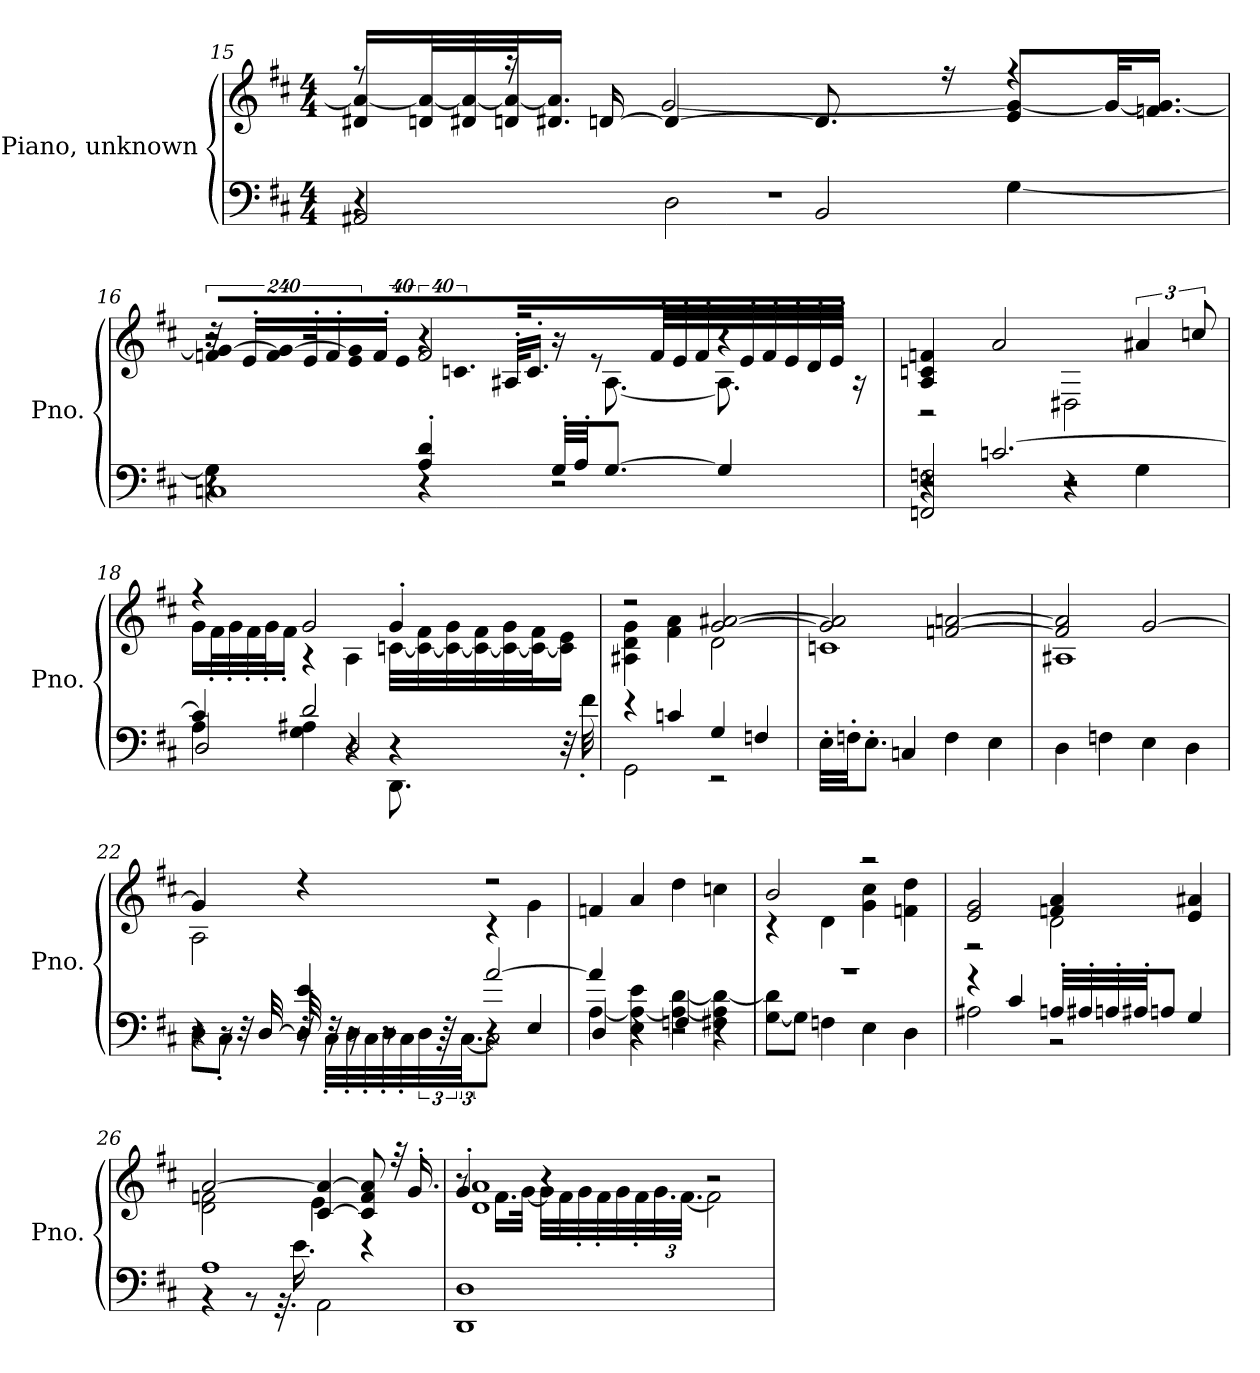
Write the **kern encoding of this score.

**kern	**kern
*part1	*part1
*staff2	*staff1
*I"Piano, unknown	*
*I'Pno.	*
!!LO:LB:g=z
*clefF4	*clefG2
*k[f#c#]	*k[f#c#]
*M4/4	*M4/4
=15	=15
*^	*^
*	*^	*	*
1r	4r	2AA#X/	8r	16d#X/ 16a/_LL
.	.	.	.	32dn/ 32a/_L
.	.	.	.	32d#X/ 32a/_
.	.	.	16r	32dn/ 32a/_J
.	.	.	.	16.d#X/ 16.a/]JJ
.	.	.	[16dn/	.
.	2D\	.	4d/_	[2g/
.	.	2BB/	8.d/]	.
.	.	.	16r	.
.	[4G\	.	4r	8e/ 8g/_L
.	.	.	.	32g/KL_
.	.	.	.	16.fn/ 16.g/_JJ
!!LO:PB:g=z
=16	=16	=16	=16	=16
*	*	*	*	*^
!	!	!	!	!	!LO:N:vis=16
4r	4G\]	1Cn	32r	2r	1920%137fn/ 1920%137g/_LL
.	.	.	16e'/LL	.	.
!	!	!	!	!	!LO:N:vis=16
.	.	.	.	.	1920%137f/ 1920%137g/_
.	.	.	32e'/K	.	.
.	.	.	16f'/	.	.
!	!	!	!	!	!LO:N:vis=16
.	.	.	.	.	1920%137e/ 1920%137g/]
.	.	.	16f'/JJ	.	.
!	!	!	!	!	!LO:N:vis=32
.	.	.	.	.	640%23e/JJk
!	!	!	!	!	!LO:N:vis=32
4A/' 4d/'	4r	.	2f/	.	640%23r
!	!	!	!	!	!LO:N:vis=8.
.	.	.	.	.	640%137cn/
32G'/LLL	2r	.	.	16r	32A#X'/KLL
32A'/JJ	.	.	.	.	16.c'/JJ
[8.G/J	.	.	.	[8.A#\	.
.	.	.	.	.	8r
4G/]	.	.	4r	8.A#\]	32f'/LLL
.	.	.	.	.	32e'/
.	.	.	.	.	32f'/
.	.	.	.	.	32e'/
.	.	.	.	.	32f'/
.	.	.	.	.	32e'/
.	.	.	.	16r	32d'/
.	.	.	.	.	32e'/JJJ
*	*	*	*	*v	*v
=17	=17	=17	=17	=17
4r	2r	2FFn/ 2Fn/	4A/ 4cn/ 4fn/	2r
[2.cn/	.	.	2a/	.
.	4r	2r	.	2D#X\
.	4G\	.	6a#X/	.
.	.	.	12ccn/	.
!!LO:LB:g=z	!!
=18	=18	=18	=18	=18
4c/]	4A\	2D/	4r	16g\LL
.	.	.	.	32f#'\L
.	.	.	.	32g'\
.	.	.	.	32f#'\
.	.	.	.	32g'\J
.	.	.	.	16f#'\JJ
2d/	4G\ 4A#X\	.	2g/	4r
.	4r	2D/	.	4A\
4r	8.DD\	.	4g'/	[32cn\LLL
.	.	.	.	32c\_ 32f#\
.	.	.	.	32c\_ 32g\
.	.	.	.	32c\_ 32f#\
.	.	.	.	32c\_ 32g\
.	.	.	.	32c\_ 32f#\J
.	32r	.	.	16c\] 16e\JJ
.	32f#'\	.	.	.
*	*v	*v	*	*
=19	=19	=19	=19
4r	2GG\	2r	4A#X\ 4d\ 4g\
4cn/	.	.	4f#\ 4a\
4G/	2r	[2g/ [2a#X/	2d\
4Fn/	.	.	.
*v	*v	*	*
=20	=20	=20
32E'\LLL	2g/] 2a#/]	1cn
32Fn'\JJ	.	.
8.E'\J	.	.
4Cn/	.	.
4F\	[2fn/ [2an/	.
4E\	.	.
=21	=21	=21
4D\	2f/] 2a/]	1A#X
4Fn\	.	.
4E\	[2g/	.
4D\	.	.
!!LO:LB:g=z	!!
=22	=22	=22
*^	*	*
*	*^	*	*
4r	8D\L	8r	4g/]	2A\
.	8C#'\J	16r	.	.
.	.	32r	.	.
.	.	[32D/	.	.
4e/	32r	32D/]	4r	.
.	32C#'\LLL	32r	.	.
.	32D'\	16r	.	.
.	32C#'\	.	.	.
.	32D'\	8r	.	.
.	32C#'\	.	.	.
.	48D\JJJ	.	.	.
.	96r	.	.	.
.	[48.C#\	.	.	.
[2a/	2C#\]	4r	2r	4r
.	.	4E/	.	4g\
*	*	*	*v	*v
=23	=23	=23	=23
4a/]	[4A\	4D/	4fn/
4r	4E\ 4A\_ 4e\	4r	4a/
2r	4A\_ [4d\	4Fn/	4dd\
.	4F#X\ 4A\] 4d\_	4r	4ccn\
*	*v	*v	*
=24	=24	=24
*	*	*^
1r	[8G\ 8d\]L	2b/	4r
.	8G\J]	.	.
.	4Fn\	.	4d\
.	4E\	2r	4g\ 4cc#\
.	4D\	.	4fn\ 4dd\
!!LO:LB:g=z	!!
=25	=25	=25	=25
4r	2A#X\	2e/ 2g/	2r
4c#/	.	.	.
32An'/LLL	2r	4fn/ 4a/	2d\
32A#X'/	.	.	.
32An'/	.	.	.
32A#X'/JJ	.	.	.
8An/J	.	.	.
4G/	.	4e/ 4a#X/	.
=26	=26	=26	=26
1A	4r	[2a/	2d\ 2fn\
.	8r	.	.
.	32r	.	.
.	16.e'\	.	.
.	2AA\	[4c#/ 4a/_	4e\
.	.	8c#/] 8f/ 8a/]	4r
.	.	32r	.
.	.	16.g'/	.
*v	*v	*	*
=27	=27	=27
*	*	*^
1DD 1D	4g'/	8r	1d 1a
.	.	16.f#\LL	.
.	.	[32g\JJk	.
.	4r	32g\LLL]	.
.	.	32f#\	.
.	.	32g'\	.
.	.	32f#'\	.
.	.	32g\	.
.	.	32f#'\	.
*	*	*Xbrackettup	*
.	.	48.g\	.
.	.	[48.f#\JJJ	.
.	2r	2f#\]	.
*	*v	*v	*v
=	=
*-	*-
